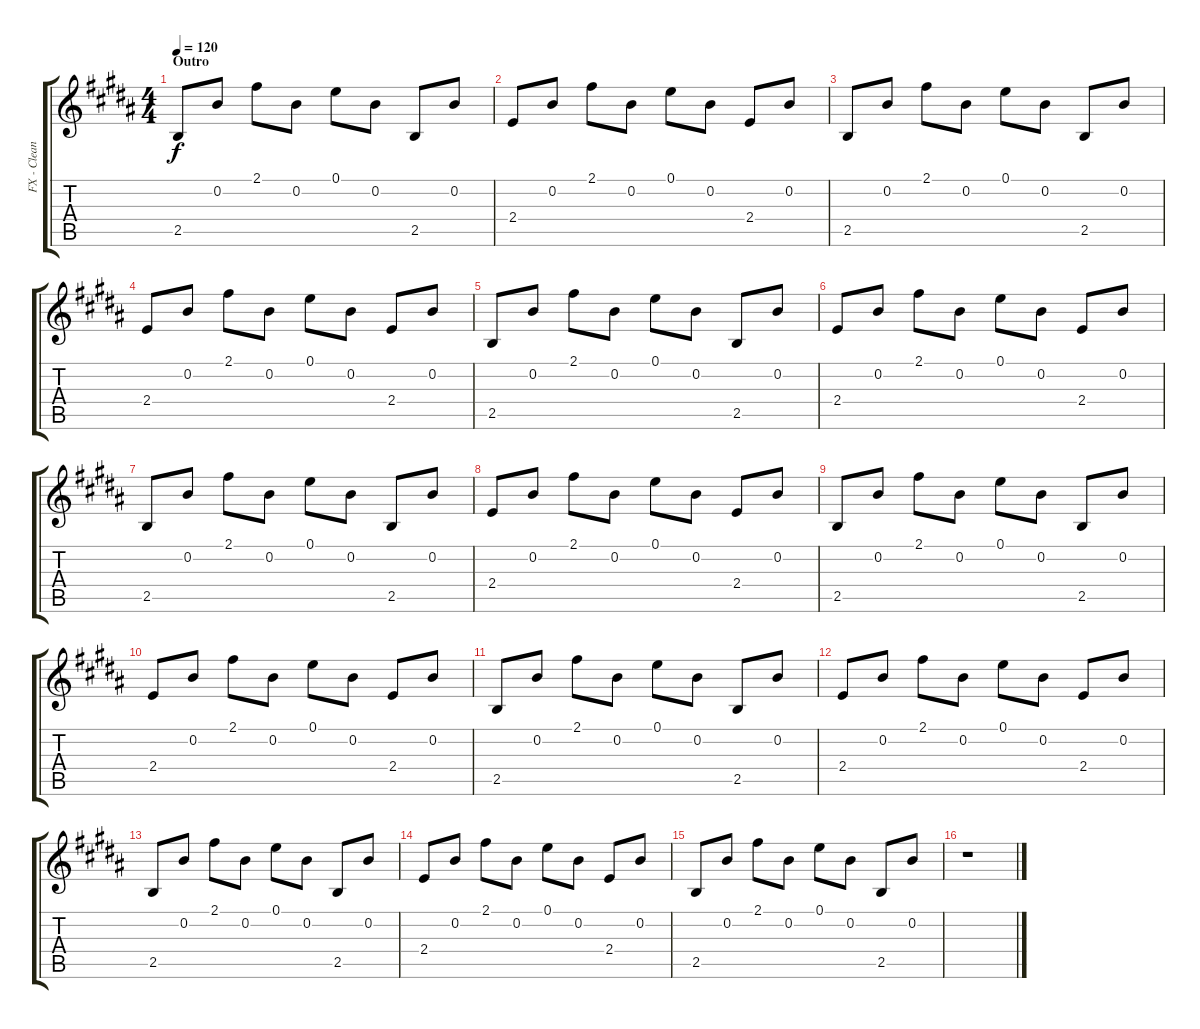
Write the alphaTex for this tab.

\track ("FX - Clean Guitar" "FX - Clean") {instrument electricguitarclean}
\staff {score tabs}
\tuning (E4 B3 G3 D3 A2 E2) {hide}
\ts (4 4)
\section ("" "Outro")
\tempo 120
\clef g2
\ks b
2.5.8{dy f volume 15} 0.2.8 2.1.8 0.2.8 0.1.8 0.2.8 2.5.8 0.2.8 |
2.4.8 0.2.8 2.1.8 0.2.8 0.1.8 0.2.8 2.4.8 0.2.8 |
2.5.8 0.2.8 2.1.8 0.2.8 0.1.8 0.2.8 2.5.8 0.2.8 |
2.4.8 0.2.8 2.1.8 0.2.8 0.1.8 0.2.8 2.4.8 0.2.8 |
2.5.8 0.2.8 2.1.8 0.2.8 0.1.8 0.2.8 2.5.8 0.2.8 |
2.4.8 0.2.8 2.1.8 0.2.8 0.1.8 0.2.8 2.4.8 0.2.8 |
2.5.8 0.2.8 2.1.8 0.2.8 0.1.8 0.2.8 2.5.8 0.2.8 |
2.4.8 0.2.8 2.1.8 0.2.8 0.1.8 0.2.8 2.4.8 0.2.8 |
2.5.8 0.2.8 2.1.8 0.2.8 0.1.8 0.2.8 2.5.8 0.2.8 |
2.4.8 0.2.8 2.1.8 0.2.8 0.1.8 0.2.8 2.4.8 0.2.8 |
2.5.8 0.2.8 2.1.8 0.2.8 0.1.8 0.2.8 2.5.8 0.2.8 |
2.4.8 0.2.8 2.1.8 0.2.8 0.1.8 0.2.8 2.4.8 0.2.8 |
2.5.8 0.2.8 2.1.8 0.2.8 0.1.8 0.2.8 2.5.8 0.2.8 |
2.4.8 0.2.8 2.1.8 0.2.8 0.1.8 0.2.8 2.4.8 0.2.8 |
2.5.8 0.2.8 2.1.8 0.2.8 0.1.8 0.2.8 2.5.8 0.2.8 |
r.1
